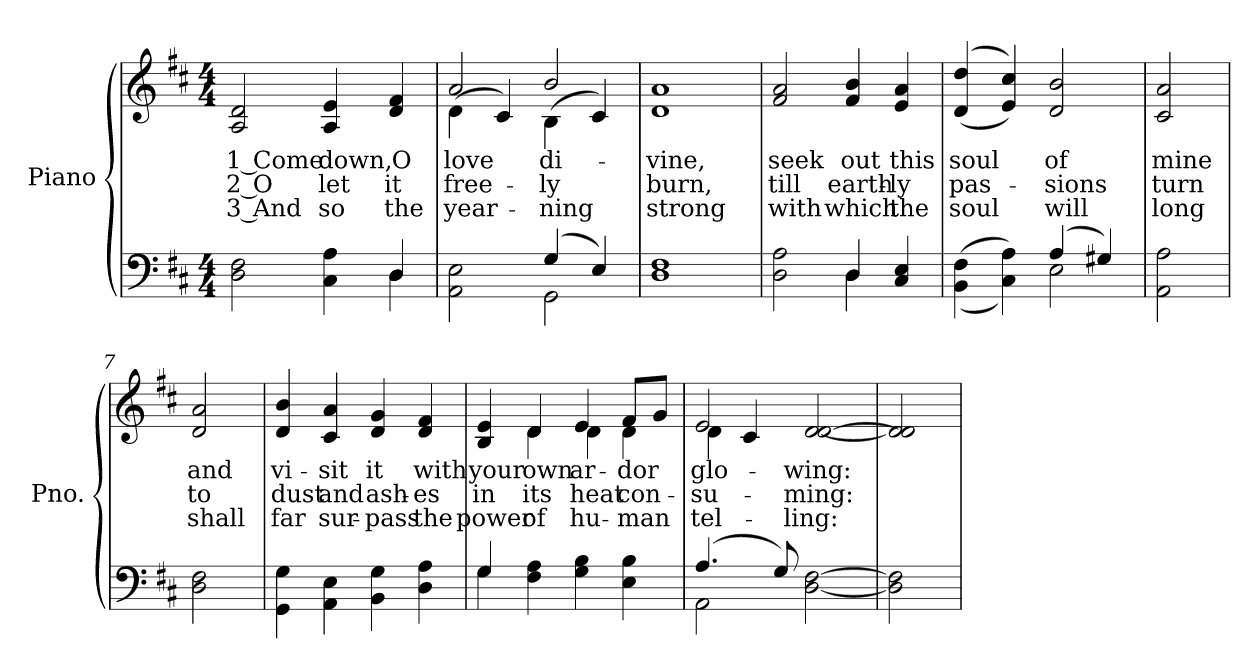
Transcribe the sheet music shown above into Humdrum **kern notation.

**kern	**kern	**text	**text	**text
*part2	*part1	*part1	*part1	*part1
*staff2	*staff1	*staff1	*staff1	*staff1
*I"Piano	*I"Piano	*	*	*
*I'Pno.	*I'Pno.	*	*	*
!!LO:PB:g=z
*clefF4	*clefG2	*	*	*
*k[f#c#]	*k[f#c#]	*	*	*
*D:	*D:	*	*	*
*M4/4	*M4/4	*	*	*
=1	=1	=1	=1	=1
*^	*	*	*	*
!	!	!	!LO:LY:b:color=#000000	!LO:LY:b:color=#000000	!LO:LY:b:color=#000000
2Di\ 2F#i	2.ryy	2Ai/ 2di	1 Come	2 O	3 And
!	!	!	!LO:LY:b:color=#000000	!LO:LY:b:color=#000000	!LO:LY:b:color=#000000
4C#i\ 4Ai	.	4Ai/ 4ei	down,	let	so
!	!	!	!LO:LY:b:color=#000000	!LO:LY:b:color=#000000	!LO:LY:b:color=#000000
4Di/	4Di\	4di/ 4f#i	O	it	the
=2	=2	=2	=2	=2	=2
!	!	!	!LO:LY:b:color=#000000	!LO:LY:b:color=#000000	!LO:LY:b:color=#000000
*	*	*^	*	*	*
2AAi\ 2Ei	2ryy	2ai/	(4di\	love	free-	year-
.	.	.	4c#i/)	.	.	.
!	!	!	!	!LO:LY:b:color=#000000	!LO:LY:b:color=#000000	!LO:LY:b:color=#000000
(4Gi/	2GGi\	2bi/	(4Bi\	di-	-ly	-ning
4Ei/)	.	.	4c#i/)	.	.	.
*v	*v	*	*	*	*	*
*	*v	*v	*	*	*
=3	=3	=3	=3	=3
*	*^	*	*	*
!	!	!	!LO:LY:b:color=#000000	!LO:LY:b:color=#000000	!LO:LY:b:color=#000000
*	*v	*v	*	*	*
1Di 1F#i	1di 1ai	-vine,	burn,	strong
=4	=4	=4	=4	=4
*^	*	*	*	*
!	!	!	!LO:LY:b:color=#000000	!LO:LY:b:color=#000000	!LO:LY:b:color=#000000
2Di\ 2Ai	2ryy	2f#i/ 2ai	seek	till	with
!	!	!	!LO:LY:b:color=#000000	!LO:LY:b:color=#000000	!LO:LY:b:color=#000000
4Di/	4Di\	4f#i/ 4bi	out	earth-	which
!	!	!	!LO:LY:b:color=#000000	!LO:LY:b:color=#000000	!LO:LY:b:color=#000000
4C#i/ 4Ei	4ryy	4ei/ 4ai	this	-ly	the
=5	=5	=5	=5	=5	=5
!	!	!	!LO:LY:b:color=#000000	!LO:LY:b:color=#000000	!LO:LY:b:color=#000000
((4BBi\ 4F#i	2ryy	((4di/ 4ddi	soul	pas-	soul
4C#i\ 4Ai))	.	4ei/ 4cc#i))	.	.	.
!	!	!	!LO:LY:b:color=#000000	!LO:LY:b:color=#000000	!LO:LY:b:color=#000000
(4Ai/	2Ei\	2di/ 2bi	of	-sions	will
4G#Xi/)	.	.	.	.	.
*v	*v	*	*	*	*
=6	=6	=6	=6	=6
!	!	!LO:LY:b:color=#000000	!LO:LY:b:color=#000000	!LO:LY:b:color=#000000
2AAi\ 2Ai	2c#i/ 2ai	mine	turn	long
!!LO:LB:g=z
=7	=7	=7	=7	=7
!	!	!LO:LY:b:color=#000000	!LO:LY:b:color=#000000	!LO:LY:b:color=#000000
2Di\ 2F#i	2di/ 2ai	and	to	shall
=8	=8	=8	=8	=8
!	!	!LO:LY:b:color=#000000	!LO:LY:b:color=#000000	!LO:LY:b:color=#000000
4GGi\ 4Gi	4di/ 4bi	vi-	dust	far
!	!	!LO:LY:b:color=#000000	!LO:LY:b:color=#000000	!LO:LY:b:color=#000000
4AAi\ 4Ei	4c#i/ 4ai	-sit	and	sur-
!	!	!LO:LY:b:color=#000000	!LO:LY:b:color=#000000	!LO:LY:b:color=#000000
4BBi\ 4Gi	4di/ 4gi	it	ash-	-pass
!	!	!LO:LY:b:color=#000000	!LO:LY:b:color=#000000	!LO:LY:b:color=#000000
4Di\ 4Ai	4di/ 4f#i	with	-es	the
=9	=9	=9	=9	=9
*^	*	*	*	*
!	!	!	!LO:LY:b:color=#000000	!LO:LY:b:color=#000000	!LO:LY:b:color=#000000
*	*	*^	*	*	*
4Gi/	4Gi\	4Bi/ 4ei	4ryy	your	in	power
!	!	!	!	!LO:LY:b:color=#000000	!LO:LY:b:color=#000000	!LO:LY:b:color=#000000
4F#i\ 4Ai	2.ryy	4di/	4di\	own	its	of
!	!	!	!	!LO:LY:b:color=#000000	!LO:LY:b:color=#000000	!LO:LY:b:color=#000000
4Gi\ 4Bi	.	4ei/	4di\	ar-	heat	hu-
!	!	!	!	!LO:LY:b:color=#000000	!LO:LY:b:color=#000000	!LO:LY:b:color=#000000
4Ei\ 4Bi	.	8f#i/L	4di\	-dor	con-	-man
.	.	8gi/J	.	.	.	.
=10	=10	=10	=10	=10	=10	=10
!	!	!	!	!LO:LY:b:color=#000000	!LO:LY:b:color=#000000	!LO:LY:b:color=#000000
(4.Ai/	2AAi\	2ei/	4di\	glo-	-su-	tel-
.	.	.	4c#i/	.	.	.
8Gi/)	.	.	.	.	.	.
!	!	!	!	!LO:LY:b:color=#000000	!LO:LY:b:color=#000000	!LO:LY:b:color=#000000
[2Di [2F#i	2ryy	[2di [2di	2ryy	-wing:	-ming:	-ling:
*v	*v	*	*	*	*	*
*	*v	*v	*	*	*
=11	=11	=11	=11	=11
2Di] 2F#i]	2di] 2di]	.	.	.
=	=	=	=	=
*-	*-	*-	*-	*-
